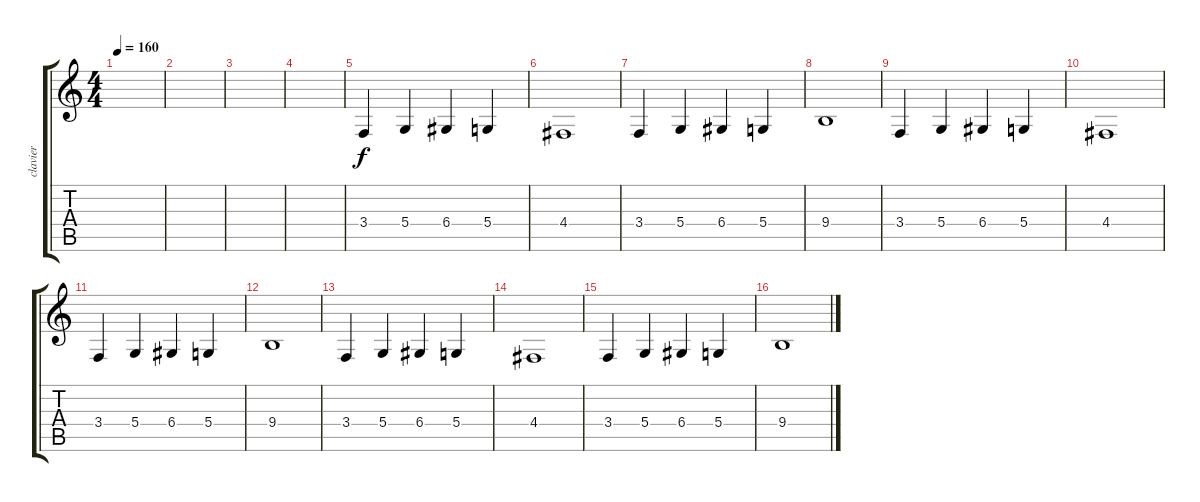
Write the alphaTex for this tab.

\track ("clavier" "clavier") {instrument fx7echoes}
\staff {score tabs}
\tuning (E4 B3 G3 D3 A2 E2) {hide}
\ts (4 4)
\tempo 160
\clef g2
\ks c
|
|
|
|
3.4.4 5.4.4 6.4.4 5.4.4 |
4.4.1 |
3.4.4 5.4.4 6.4.4 5.4.4 |
9.4.1 |
3.4.4 5.4.4 6.4.4 5.4.4 |
4.4.1 |
3.4.4 5.4.4 6.4.4 5.4.4 |
9.4.1 |
3.4.4 5.4.4 6.4.4 5.4.4 |
4.4.1 |
3.4.4 5.4.4 6.4.4 5.4.4 |
9.4.1
